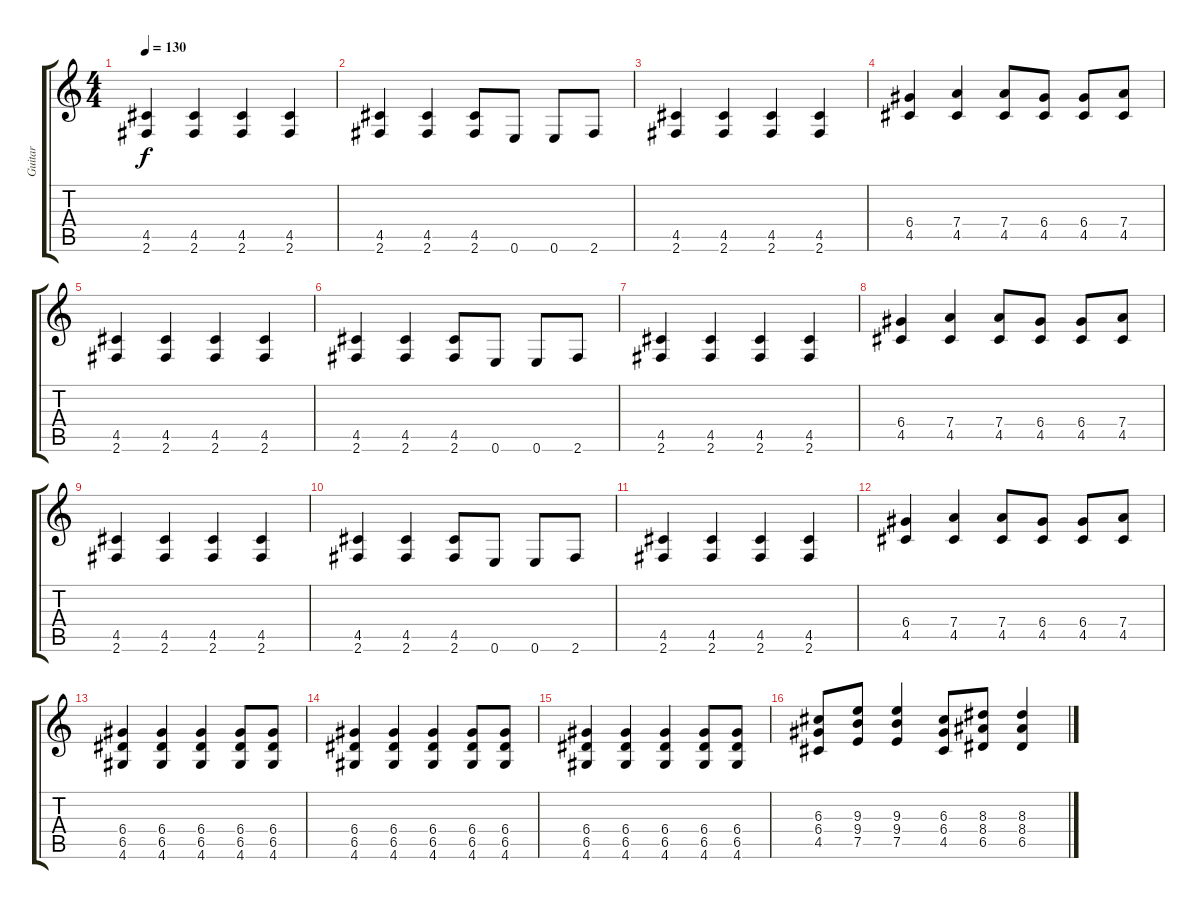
\track ("Guitar" "Guitar") {instrument overdrivenguitar}
\staff {score tabs}
\tuning (E4 B3 G3 D3 A2 E2) {hide}
\ts (4 4)
\tempo 130
\clef g2
\ks c
(4.5 2.6).4{dy f} (4.5 2.6).4 (4.5 2.6).4 (4.5 2.6).4 |
(4.5 2.6).4 (4.5 2.6).4 (4.5 2.6).8 0.6.8 0.6.8 2.6.8 |
(4.5 2.6).4 (4.5 2.6).4 (4.5 2.6).4 (4.5 2.6).4 |
(6.4 4.5).4 (7.4 4.5).4 (7.4 4.5).8 (6.4 4.5).8 (6.4 4.5).8 (7.4 4.5).8 |
(4.5 2.6).4 (4.5 2.6).4 (4.5 2.6).4 (4.5 2.6).4 |
(4.5 2.6).4 (4.5 2.6).4 (4.5 2.6).8 0.6.8 0.6.8 2.6.8 |
(4.5 2.6).4 (4.5 2.6).4 (4.5 2.6).4 (4.5 2.6).4 |
(6.4 4.5).4 (7.4 4.5).4 (7.4 4.5).8 (6.4 4.5).8 (6.4 4.5).8 (7.4 4.5).8 |
(4.5 2.6).4 (4.5 2.6).4 (4.5 2.6).4 (4.5 2.6).4 |
(4.5 2.6).4 (4.5 2.6).4 (4.5 2.6).8 0.6.8 0.6.8 2.6.8 |
(4.5 2.6).4 (4.5 2.6).4 (4.5 2.6).4 (4.5 2.6).4 |
(6.4 4.5).4 (7.4 4.5).4 (7.4 4.5).8 (6.4 4.5).8 (6.4 4.5).8 (7.4 4.5).8 |
(6.4 6.5 4.6).4 (6.4 6.5 4.6).4 (6.4 6.5 4.6).4 (6.4 6.5 4.6).8 (6.4 6.5 4.6).8 |
(6.4 6.5 4.6).4 (6.4 6.5 4.6).4 (6.4 6.5 4.6).4 (6.4 6.5 4.6).8 (6.4 6.5 4.6).8 |
(6.4 6.5 4.6).4 (6.4 6.5 4.6).4 (6.4 6.5 4.6).4 (6.4 6.5 4.6).8 (6.4 6.5 4.6).8 |
(6.3 6.4 4.5).8 (9.3 9.4 7.5).8 (9.3 9.4 7.5).4 (6.3 6.4 4.5).8 (8.3 8.4 6.5).8 (8.3 8.4 6.5).4
